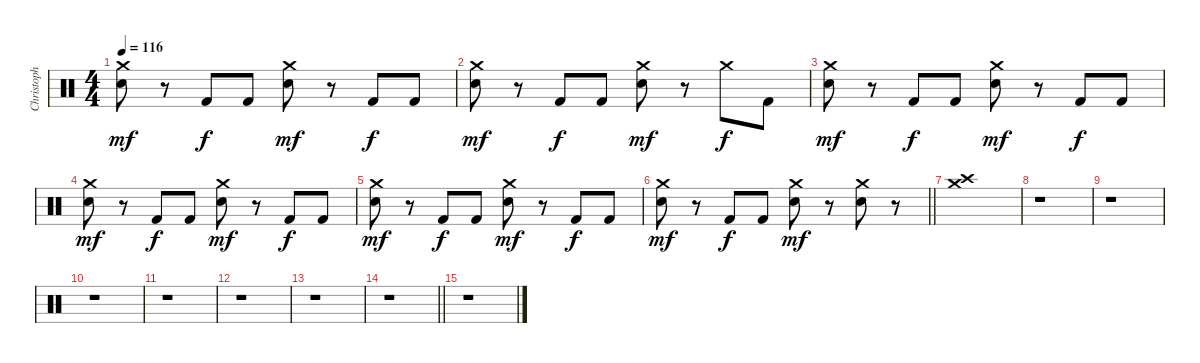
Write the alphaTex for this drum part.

\track ("Christoph Schneider" "Christoph ") {instrument percussion}
\staff {score}
\articulation defaults
\ts (4 4)
\tempo 116
\clef neutral
\ks c
("Crash medium (hit)" "Snare (hit) 2").8{dy mf} r.8 "Kick (hit) 2".8{dy f} "Kick (hit) 2".8 ("Crash medium (hit)" "Snare (hit) 2").8{dy mf} r.8 "Kick (hit) 2".8{dy f} "Kick (hit) 2".8 |
("Crash medium (hit)" "Snare (hit) 2").8{dy mf} r.8 "Kick (hit) 2".8{dy f} "Kick (hit) 2".8 ("Crash medium (hit)" "Snare (hit) 2").8{dy mf} r.8 "Crash medium (hit)".8{dy f} "Kick (hit) 2".8 |
("Crash medium (hit)" "Snare (hit) 2").8{dy mf} r.8 "Kick (hit) 2".8{dy f} "Kick (hit) 2".8 ("Crash medium (hit)" "Snare (hit) 2").8{dy mf} r.8 "Kick (hit) 2".8{dy f} "Kick (hit) 2".8 |
("Crash medium (hit)" "Snare (hit) 2").8{dy mf} r.8 "Kick (hit) 2".8{dy f} "Kick (hit) 2".8 ("Crash medium (hit)" "Snare (hit) 2").8{dy mf} r.8 "Kick (hit) 2".8{dy f} "Kick (hit) 2".8 |
("Crash medium (hit)" "Snare (hit) 2").8{dy mf} r.8 "Kick (hit) 2".8{dy f} "Kick (hit) 2".8 ("Crash medium (hit)" "Snare (hit) 2").8{dy mf} r.8 "Kick (hit) 2".8{dy f} "Kick (hit) 2".8 |
\barLineRight lightlight
("Crash medium (hit)" "Snare (hit) 2").8{dy mf} r.8 "Kick (hit) 2".8{dy f} "Kick (hit) 2".8 ("Crash medium (hit)" "Snare (hit) 2").8{dy mf} r.8 ("Crash medium (hit)" "Snare (hit) 2").8 r.8 |
("Crash high (hit)" "Crash medium (hit)").1 |
r.1 |
r.1 |
r.1 |
r.1 |
r.1 |
r.1 |
\barLineRight lightlight
r.1 |
r.1
